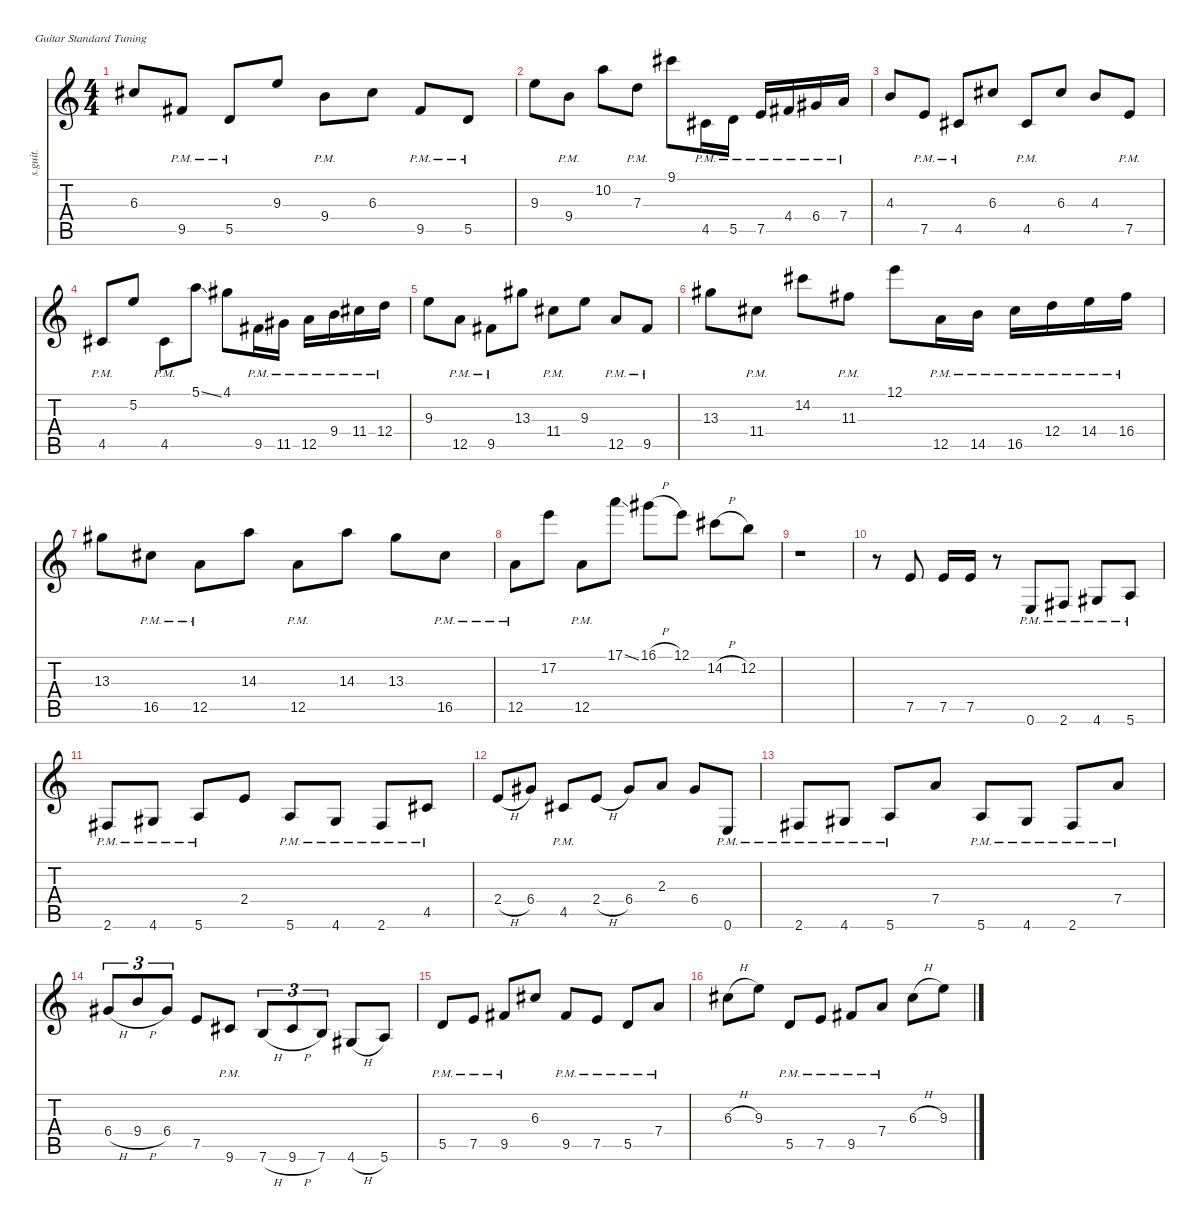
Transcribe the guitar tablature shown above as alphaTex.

\defaultSystemsLayout 4
\hideDynamics
\bracketExtendMode nobrackets
\track ("Erick" "s.guit.") {instrument electricguitarclean}
\staff {score tabs}
\tuning (E4 B3 G3 D3 A2 E2)
\ts (4 4)
\tempo (185 hide)
\clef g2
\ks c
6.3{acc #}.8{dy mf} 9.5{pm acc #}.8 5.5{pm}.8 9.3.8 9.4{pm}.8 6.3{acc #}.8 9.5{pm acc #}.8 5.5{pm}.8 |
9.3.8 9.4{pm}.8 10.2.8 7.3{pm}.8 9.1{acc #}.8 4.5{pm acc #}.16 5.5{pm}.16 7.5{pm}.16 4.4{pm acc #}.16 6.4{pm acc #}.16 7.4{pm}.16 |
4.3.8 7.5{pm}.8 4.5{pm acc #}.8 6.3{acc #}.8 4.5{pm acc #}.8 6.3{acc #}.8 4.3.8 7.5{pm}.8 |
4.5{pm acc #}.8 5.2.8 4.5{pm acc #}.8 5.1{ss}.8 4.1{acc #}.8 9.5{pm acc #}.16 11.5{pm acc #}.16 12.5{pm}.16 9.4{pm}.16 11.4{pm acc #}.16 12.4{pm}.16 |
9.3.8 12.5{pm}.8 9.5{pm acc #}.8 13.3{acc #}.8 11.4{pm acc #}.8 9.3.8 12.5{pm}.8 9.5{pm acc #}.8 |
13.3{acc #}.8 11.4{pm acc #}.8 14.2{acc #}.8 11.3{pm acc #}.8 12.1.8 12.5{pm}.16 14.5{pm}.16 16.5{pm acc #}.16 12.4{pm}.16 14.4{pm}.16 16.4{pm acc #}.16 |
13.3{acc #}.8 16.5{pm acc #}.8 12.5{pm}.8 14.3.8 12.5{pm}.8 14.3.8 13.3{acc #}.8 16.5{pm acc #}.8 |
12.5{pm}.8 17.2.8 12.5{pm}.8 17.1{ss}.8 16.1{h acc #}.8 12.1.8 14.2{h acc #}.8 12.2.8 |
r.1 |
r.8 7.5.8 7.5.16 7.5.16 r.8 0.6{pm}.8 2.6{pm acc #}.8 4.6{pm acc #}.8 5.6{pm}.8 |
2.6{pm acc #}.8 4.6{pm acc #}.8 5.6{pm}.8 2.4.8 5.6{pm}.8 4.6{pm acc #}.8 2.6{pm acc #}.8 4.5{pm acc #}.8 |
2.4{h}.8 6.4{acc #}.8 4.5{pm acc #}.8 2.4{h}.8 6.4{acc #}.8 2.3.8 6.4{acc #}.8 0.6{pm}.8 |
2.6{pm acc #}.8 4.6{pm acc #}.8 5.6{pm}.8 7.4.8 5.6{pm}.8 4.6{pm acc #}.8 2.6{pm acc #}.8 7.4{pm}.8 |
6.4{h acc #}.8{tu (3 2)} 9.4{h}.8{tu (3 2)} 6.4{acc #}.8{tu (3 2)} 7.5.8 9.6{pm acc #}.8 7.6{h}.8{tu (3 2)} 9.6{h acc #}.8{tu (3 2)} 7.6.8{tu (3 2)} 4.6{h acc #}.8 5.6.8 |
5.5{pm}.8 7.5{pm}.8 9.5{pm acc #}.8 6.3{acc #}.8 9.5{pm acc #}.8 7.5{pm}.8 5.5{pm}.8 7.4{pm}.8 |
6.3{h acc #}.8 9.3.8 5.5{pm}.8 7.5{pm}.8 9.5{pm acc #}.8 7.4{pm}.8 6.3{h acc #}.8 9.3.8
